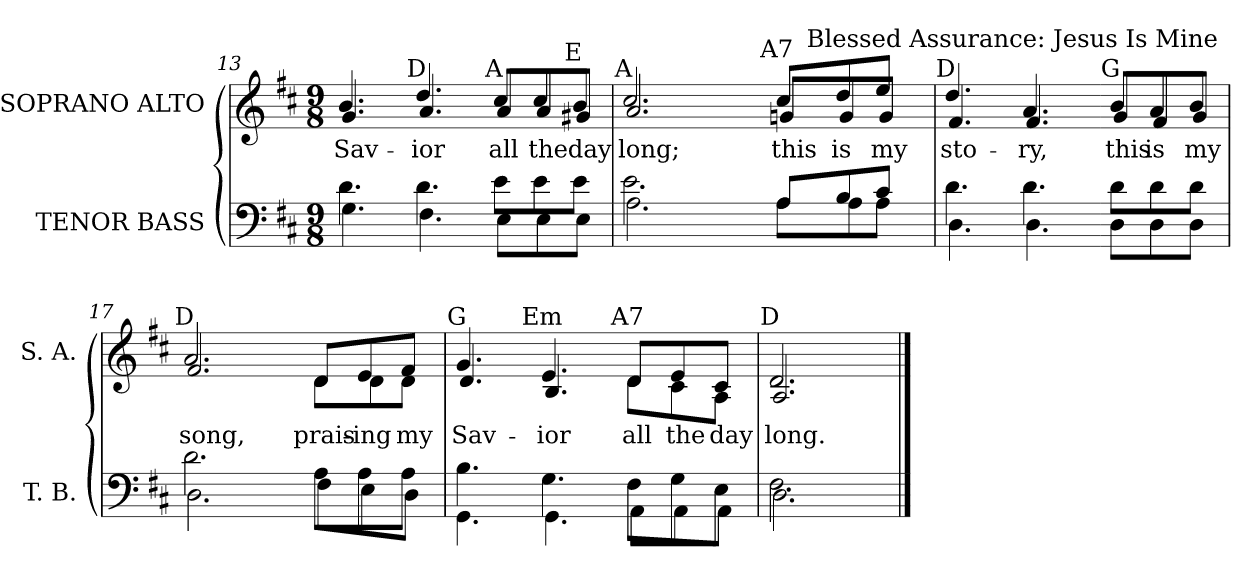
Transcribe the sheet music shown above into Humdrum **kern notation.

**kern	**kern	**text
*part2	*part1	*part1
*staff2	*staff1	*staff1
*I"TENOR BASS	*I"SOPRANO ALTO	*
*I'T. B.	*I'S. A.	*
*clefF4	*clefG2	*
*k[f#c#]	*k[f#c#]	*
*D:	*D:	*
*M9/8	*M9/8	*
=13	=13	=13
*^	*	*
!	!	!LO:TX:a:cj:t=G	!
!	!	!	!LO:LY:b:color=#000000
*	*	*^	*
4.di\	4.Gi\	4.bi/	4.gi/	Sav-
!	!	!LO:TX:a:cj:t=D	!	!
!	!	!	!	!LO:LY:b:color=#000000
4.di\	4.F#i\	4.ddi/	4.ai/	-ior
!	!	!LO:TX:a:cj:t=A	!	!
!	!	!	!	!LO:LY:b:color=#000000
8ei\L	8Ei\L	8cc#i/L	8ai/L	all
!	!	!	!	!LO:LY:b:color=#000000
8ei\	8Ei\	8cc#i/	8ai/	the
!	!	!LO:TX:a:cj:t=E	!	!
!	!	!	!	!LO:LY:b:color=#000000
8ei\J	8Ei\J	8bi/J	8g#Xi/J	day
*	*	*v	*v	*
=14	=14	=14	=14
*	*	*^	*
!	!	!LO:TX:a:cj:t=A	!	!
!	!	!	!	!LO:LY:b:color=#000000
*	*	*	*^	*
2.ei\	2.Ai\	2.cc#i/	2.ai/	2ryy	long;
.	.	.	.	4ryy	.
!	!	!LO:TX:a:cj:t=A7	!	!	!
!	!	!	!	!	!LO:LY:b:color=#000000
8Ai/L	8Ai\L	8cc#i/L	8gni/L	32ryy	this
.	.	.	.	64ryy	.
.	.	.	.	1024ryy	.
!	!	!	!	!LO:TX:a:t=Blessed Assurance&colon; Jesus Is Mine	!
.	.	.	.	4ryy	.
!	!	!	!	!	!LO:LY:b:color=#000000
8Bi/	8Ai\	8ddi/	8gi/	.	is
!	!	!	!	!	!LO:LY:b:color=#000000
8c#i/J	8Ai\J	8eei/J	8gi/J	.	my
.	.	.	.	16ryy	.
.	.	.	.	128...ryy	.
*	*	*v	*v	*v	*
=15	=15	=15	=15
*	*	*^	*
*	*	*	*^	*
!	!	!LO:TX:a:cj:t=D	!	!	!
!	!	!	!	!	!LO:LY:b:color=#000000
*	*	*	*v	*v	*
4.di\	4.Di\	4.ddi/	4.f#i/	sto-
!	!	!	!	!LO:LY:b:color=#000000
4.di\	4.Di\	4.ai/	4.f#i/	-ry,
!!LO:LB:g=z	!!
=16-	=16-	=16-	=16-	=16-
!	!	!LO:TX:a:cj:t=G	!	!
!	!	!	!	!LO:LY:b:color=#000000
8di\L	8Di\L	8bi/L	8gi/L	this
!	!	!	!	!LO:LY:b:color=#000000
8di\	8Di\	8ai/	8f#i/	is
!	!	!	!	!LO:LY:b:color=#000000
8di\J	8Di\J	8bi/J	8gi/J	my
=17	=17	=17	=17	=17
!	!	!LO:TX:a:cj:t=D	!	!
!	!	!	!	!LO:LY:b:color=#000000
2.di\	2.Di\	2.ai/	2.f#i/	song,
!	!	!	!	!LO:LY:b:color=#000000
8Ai\L	8F#i\L	8di/L	8di\L	prais-
!	!	!	!	!LO:LY:b:color=#000000
8Ai\	8Ei\	8ei/	8di\	-ing
!	!	!	!	!LO:LY:b:color=#000000
8Ai\J	8Di\J	8f#i/J	8di\J	my
=18	=18	=18	=18	=18
!	!	!LO:TX:a:cj:t=G	!	!
!	!	!	!	!LO:LY:b:color=#000000
4.Bi\	4.GGi\	4.gi/	4.di/	Sav-
!	!	!LO:TX:a:cj:t=Em	!	!
!	!	!	!	!LO:LY:b:color=#000000
4.Gi\	4.GGi\	4.ei/	4.Bi/	-ior
!	!	!LO:TX:a:cj:t=A7	!	!
!	!	!	!	!LO:LY:b:color=#000000
8F#i\L	8AAi\L	8di/L	8di\L	all
!	!	!	!	!LO:LY:b:color=#000000
8Gi\	8AAi\	8ei/	8c#i\	the
!	!	!	!	!LO:LY:b:color=#000000
8Ei\J	8AAi\J	8c#i/J	8Ai\J	day
=19	=19	=19	=19	=19
!	!	!LO:TX:a:cj:t=D	!	!
!	!	!	!	!LO:LY:b:color=#000000
2.F#i\	2.Di\	2.di/	2.Ai/	long.
*v	*v	*	*	*
*	*v	*v	*
==	==	==
*-	*-	*-
